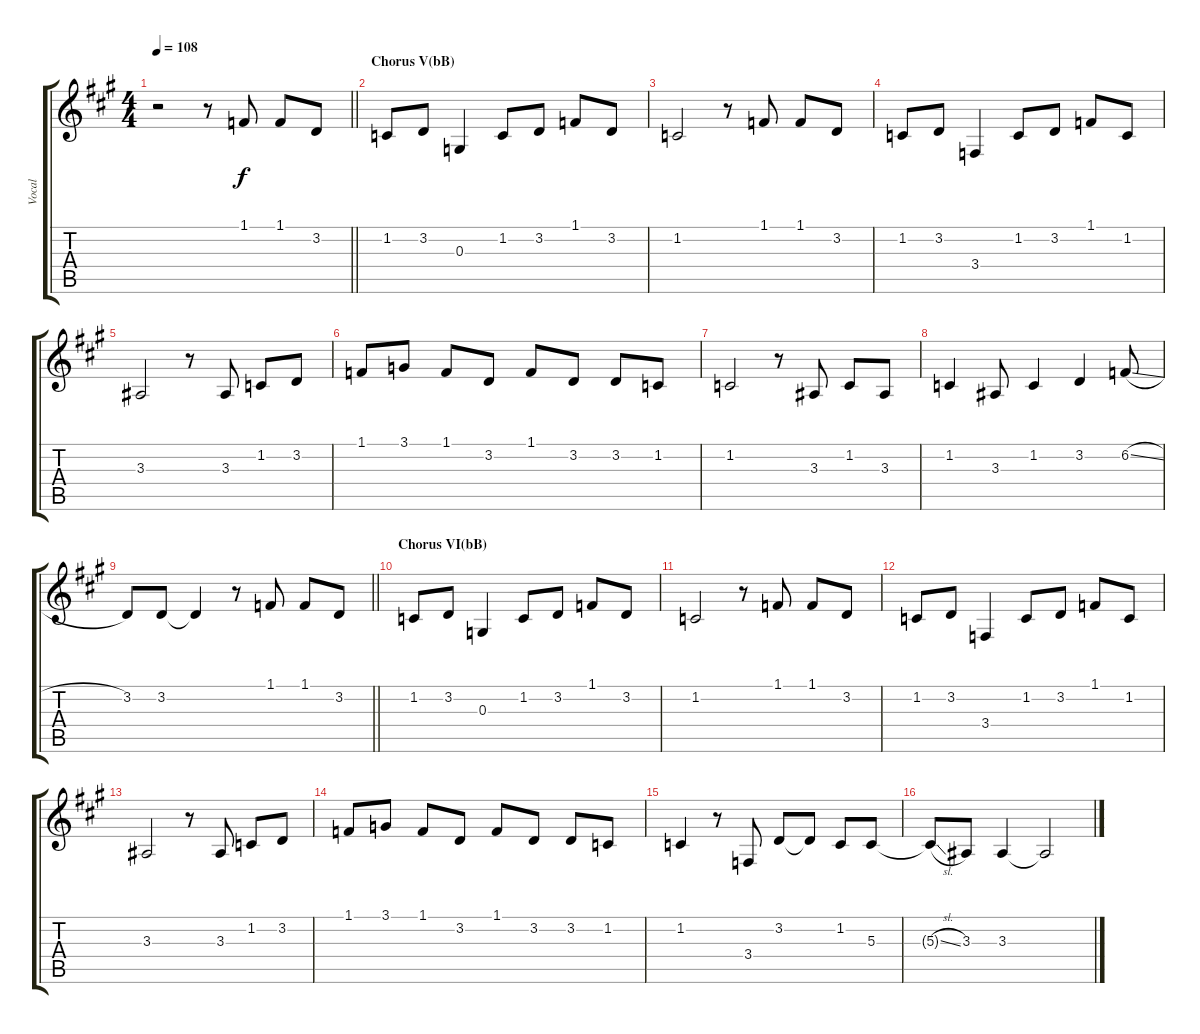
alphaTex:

\track ("Vocal" "Vocal") {instrument pad1newage}
\staff {score tabs}
\tuning (E4 B3 G3 D3 A2 E2) {hide}
\ts (4 4)
\tempo 108
\clef g2
\barLineRight lightlight
\ks a
r.2{dy f} r.8 1.1.8{lyrics (0 "") lyrics (1 "") lyrics (2 "") lyrics (3 "") lyrics (4 "")} 1.1.8{lyrics (0 "") lyrics (1 "") lyrics (2 "") lyrics (3 "") lyrics (4 "")} 3.2.8{lyrics (0 "") lyrics (1 "") lyrics (2 "") lyrics (3 "") lyrics (4 "")} |
\section ("" "Chorus V(bB)")
1.2.8{lyrics (0 "") lyrics (1 "") lyrics (2 "") lyrics (3 "") lyrics (4 "")} 3.2.8{lyrics (0 "") lyrics (1 "") lyrics (2 "") lyrics (3 "") lyrics (4 "")} 0.3.4{lyrics (0 "") lyrics (1 "") lyrics (2 "") lyrics (3 "") lyrics (4 "")} 1.2.8{lyrics (0 "") lyrics (1 "") lyrics (2 "") lyrics (3 "") lyrics (4 "")} 3.2.8{lyrics (0 "") lyrics (1 "") lyrics (2 "") lyrics (3 "") lyrics (4 "")} 1.1.8{lyrics (0 "") lyrics (1 "") lyrics (2 "") lyrics (3 "") lyrics (4 "")} 3.2.8{lyrics (0 "") lyrics (1 "") lyrics (2 "") lyrics (3 "") lyrics (4 "")} |
1.2.2{lyrics (0 "") lyrics (1 "") lyrics (2 "") lyrics (3 "") lyrics (4 "")} r.8 1.1.8{lyrics (0 "") lyrics (1 "") lyrics (2 "") lyrics (3 "") lyrics (4 "")} 1.1.8{lyrics (0 "") lyrics (1 "") lyrics (2 "") lyrics (3 "") lyrics (4 "")} 3.2.8{lyrics (0 "") lyrics (1 "") lyrics (2 "") lyrics (3 "") lyrics (4 "")} |
1.2.8{lyrics (0 "") lyrics (1 "") lyrics (2 "") lyrics (3 "") lyrics (4 "")} 3.2.8{lyrics (0 "") lyrics (1 "") lyrics (2 "") lyrics (3 "") lyrics (4 "")} 3.4.4{lyrics (0 "") lyrics (1 "") lyrics (2 "") lyrics (3 "") lyrics (4 "")} 1.2.8{lyrics (0 "") lyrics (1 "") lyrics (2 "") lyrics (3 "") lyrics (4 "")} 3.2.8{lyrics (0 "") lyrics (1 "") lyrics (2 "") lyrics (3 "") lyrics (4 "")} 1.1.8{lyrics (0 "") lyrics (1 "") lyrics (2 "") lyrics (3 "") lyrics (4 "")} 1.2.8{lyrics (0 "") lyrics (1 "") lyrics (2 "") lyrics (3 "") lyrics (4 "")} |
3.3.2{lyrics (0 "") lyrics (1 "") lyrics (2 "") lyrics (3 "") lyrics (4 "")} r.8 3.3.8{lyrics (0 "") lyrics (1 "") lyrics (2 "") lyrics (3 "") lyrics (4 "")} 1.2.8{lyrics (0 "") lyrics (1 "") lyrics (2 "") lyrics (3 "") lyrics (4 "")} 3.2.8{lyrics (0 "") lyrics (1 "") lyrics (2 "") lyrics (3 "") lyrics (4 "")} |
1.1.8{lyrics (0 "") lyrics (1 "") lyrics (2 "") lyrics (3 "") lyrics (4 "")} 3.1.8{lyrics (0 "") lyrics (1 "") lyrics (2 "") lyrics (3 "") lyrics (4 "")} 1.1.8{lyrics (0 "") lyrics (1 "") lyrics (2 "") lyrics (3 "") lyrics (4 "")} 3.2.8{lyrics (0 "") lyrics (1 "") lyrics (2 "") lyrics (3 "") lyrics (4 "")} 1.1.8{lyrics (0 "") lyrics (1 "") lyrics (2 "") lyrics (3 "") lyrics (4 "")} 3.2.8{lyrics (0 "") lyrics (1 "") lyrics (2 "") lyrics (3 "") lyrics (4 "")} 3.2.8{lyrics (0 "") lyrics (1 "") lyrics (2 "") lyrics (3 "") lyrics (4 "")} 1.2.8{lyrics (0 "") lyrics (1 "") lyrics (2 "") lyrics (3 "") lyrics (4 "")} |
1.2.2{lyrics (0 "") lyrics (1 "") lyrics (2 "") lyrics (3 "") lyrics (4 "")} r.8 3.3.8{lyrics (0 "") lyrics (1 "") lyrics (2 "") lyrics (3 "") lyrics (4 "")} 1.2.8{lyrics (0 "") lyrics (1 "") lyrics (2 "") lyrics (3 "") lyrics (4 "")} 3.3.8{lyrics (0 "") lyrics (1 "") lyrics (2 "") lyrics (3 "") lyrics (4 "")} |
1.2.4{lyrics (0 "") lyrics (1 "") lyrics (2 "") lyrics (3 "") lyrics (4 "")} 3.3.8{lyrics (0 "") lyrics (1 "") lyrics (2 "") lyrics (3 "") lyrics (4 "")} 1.2.4{lyrics (0 "") lyrics (1 "") lyrics (2 "") lyrics (3 "") lyrics (4 "")} 3.2.4{lyrics (0 "") lyrics (1 "") lyrics (2 "") lyrics (3 "") lyrics (4 "")} 6.2{sl}.8{lyrics (0 "") lyrics (1 "") lyrics (2 "") lyrics (3 "") lyrics (4 "")} |
\barLineRight lightlight
3.2.8{lyrics (0 "") lyrics (1 "") lyrics (2 "") lyrics (3 "") lyrics (4 "")} 3.2.8{lyrics (0 "") lyrics (1 "") lyrics (2 "") lyrics (3 "") lyrics (4 "")} 3.2{t}.4{lyrics (0 "") lyrics (1 "") lyrics (2 "") lyrics (3 "") lyrics (4 "")} r.8 1.1.8{lyrics (0 "") lyrics (1 "") lyrics (2 "") lyrics (3 "") lyrics (4 "")} 1.1.8{lyrics (0 "") lyrics (1 "") lyrics (2 "") lyrics (3 "") lyrics (4 "")} 3.2.8{lyrics (0 "") lyrics (1 "") lyrics (2 "") lyrics (3 "") lyrics (4 "")} |
\section ("" "Chorus VI(bB)")
1.2.8{lyrics (0 "") lyrics (1 "") lyrics (2 "") lyrics (3 "") lyrics (4 "")} 3.2.8{lyrics (0 "") lyrics (1 "") lyrics (2 "") lyrics (3 "") lyrics (4 "")} 0.3.4{lyrics (0 "") lyrics (1 "") lyrics (2 "") lyrics (3 "") lyrics (4 "")} 1.2.8{lyrics (0 "") lyrics (1 "") lyrics (2 "") lyrics (3 "") lyrics (4 "")} 3.2.8{lyrics (0 "") lyrics (1 "") lyrics (2 "") lyrics (3 "") lyrics (4 "")} 1.1.8{lyrics (0 "") lyrics (1 "") lyrics (2 "") lyrics (3 "") lyrics (4 "")} 3.2.8{lyrics (0 "") lyrics (1 "") lyrics (2 "") lyrics (3 "") lyrics (4 "")} |
1.2.2{lyrics (0 "") lyrics (1 "") lyrics (2 "") lyrics (3 "") lyrics (4 "")} r.8 1.1.8{lyrics (0 "") lyrics (1 "") lyrics (2 "") lyrics (3 "") lyrics (4 "")} 1.1.8{lyrics (0 "") lyrics (1 "") lyrics (2 "") lyrics (3 "") lyrics (4 "")} 3.2.8{lyrics (0 "") lyrics (1 "") lyrics (2 "") lyrics (3 "") lyrics (4 "")} |
1.2.8{lyrics (0 "") lyrics (1 "") lyrics (2 "") lyrics (3 "") lyrics (4 "")} 3.2.8{lyrics (0 "") lyrics (1 "") lyrics (2 "") lyrics (3 "") lyrics (4 "")} 3.4.4{lyrics (0 "") lyrics (1 "") lyrics (2 "") lyrics (3 "") lyrics (4 "")} 1.2.8{lyrics (0 "") lyrics (1 "") lyrics (2 "") lyrics (3 "") lyrics (4 "")} 3.2.8{lyrics (0 "") lyrics (1 "") lyrics (2 "") lyrics (3 "") lyrics (4 "")} 1.1.8{lyrics (0 "") lyrics (1 "") lyrics (2 "") lyrics (3 "") lyrics (4 "")} 1.2.8{lyrics (0 "") lyrics (1 "") lyrics (2 "") lyrics (3 "") lyrics (4 "")} |
3.3.2{lyrics (0 "") lyrics (1 "") lyrics (2 "") lyrics (3 "") lyrics (4 "")} r.8 3.3.8{lyrics (0 "") lyrics (1 "") lyrics (2 "") lyrics (3 "") lyrics (4 "")} 1.2.8 3.2.8 |
1.1.8 3.1.8 1.1.8 3.2.8 1.1.8 3.2.8 3.2.8 1.2.8 |
1.2.4 r.8 3.4.8 3.2.8 3.2{t}.8 1.2.8 5.3.8 |
5.3{sl t}.8 3.3.8 3.3.4 3.3{t}.2
